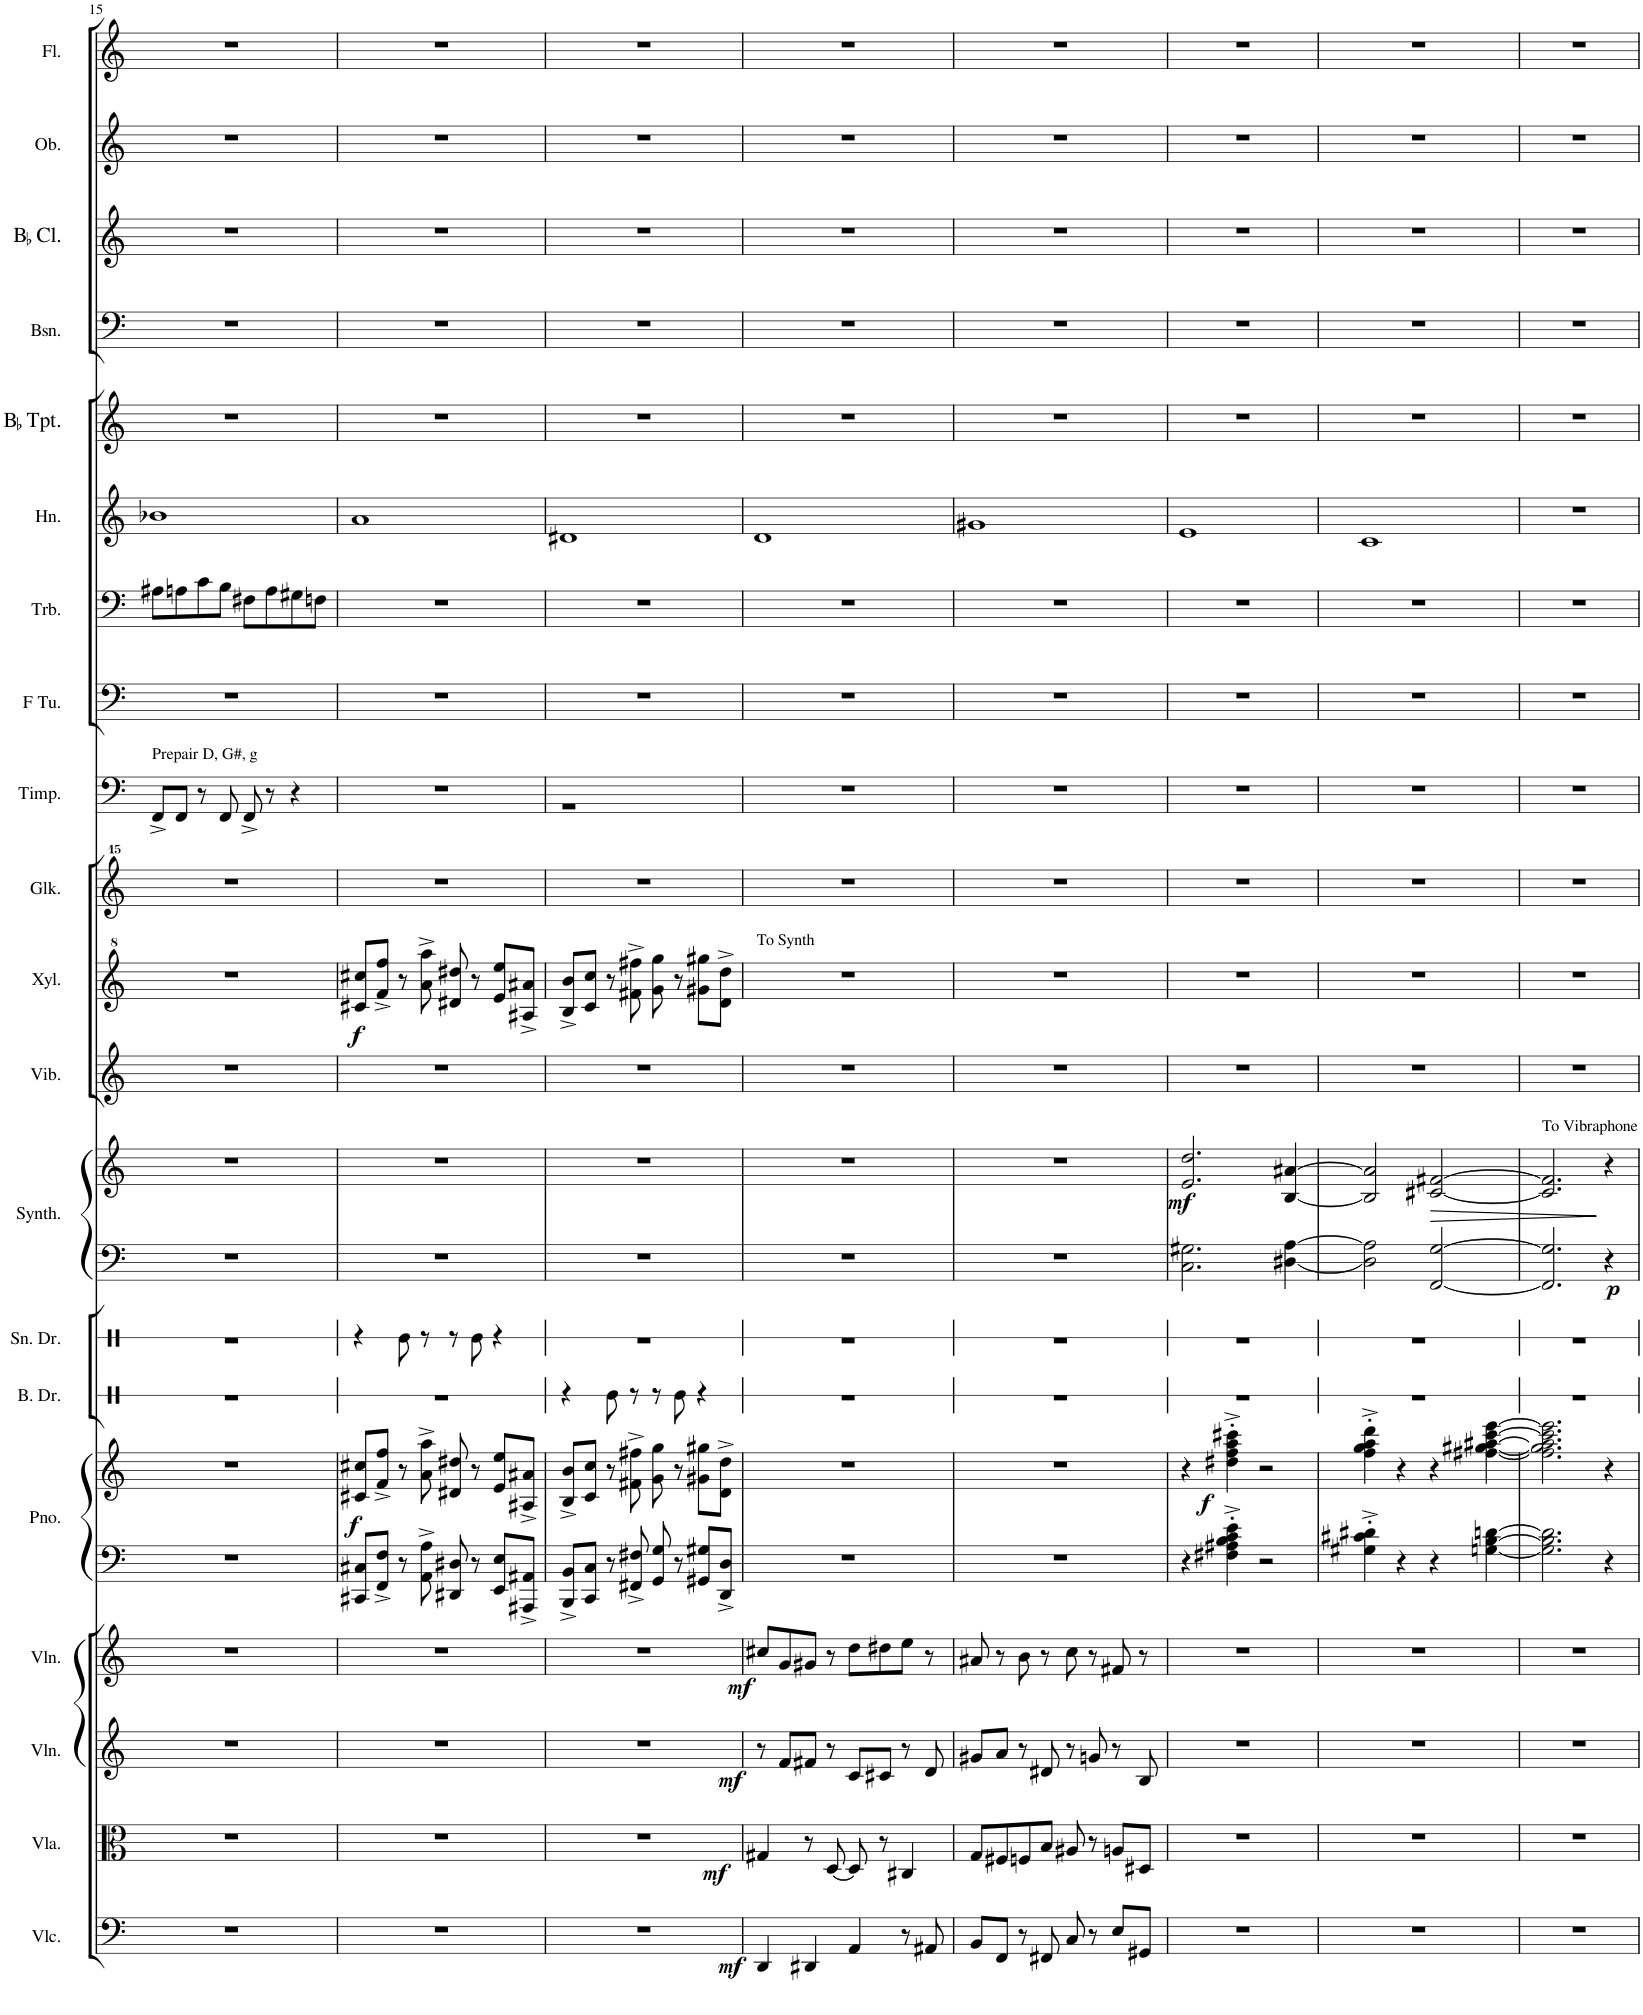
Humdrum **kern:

**kern	**dynam	**kern	**dynam	**kern	**dynam	**kern	**dynam	**kern	**kern	**dynam	**kern	**kern	**kern	**kern	**dynam	**kern	**kern	**dynam	**kern	**kern	**kern	**kern	**kern	**kern	**kern	**kern	**kern	**kern
*part20	*part20	*part19	*part19	*part18	*part18	*part17	*part17	*part16	*part16	*part16	*part15	*part14	*part13	*part13	*part13	*part12	*part11	*part11	*part10	*part9	*part8	*part7	*part6	*part5	*part4	*part3	*part2	*part1
*staff22	*staff22	*staff21	*staff21	*staff20	*staff20	*staff19	*staff19	*staff18	*staff17	*staff17/18	*staff16	*staff15	*staff14	*staff13	*staff13/14	*staff12	*staff11	*staff11	*staff10	*staff9	*staff8	*staff7	*staff6	*staff5	*staff4	*staff3	*staff2	*staff1
*I"Violoncello	*	*I"Viola	*	*I"Violin	*	*I"Violin	*	*I"Piano	*	*	*I"Bass Drum	*I"Snare Drum	*I"Keyboard Synthesizer	*	*	*I"Vibraphone	*I"Xylophone	*	*I"Mallets (One Player) Glockenspiel	*I"Timpani	*I"F Tuba	*I"Trombone	*I"Horn	*I"BaccidentalFlat Trumpet	*I"Bassoon	*I"BaccidentalFlat Clarinet	*I"Oboe	*I"Flute
*I'Vlc.	*	*I'Vla.	*	*I'Vln.	*	*I'Vln.	*	*I'Pno.	*	*	*I'B. Dr.	*I'Sn. Dr.	*I'Synth.	*	*	*I'Vib.	*I'Xyl.	*	*I'Glk.	*I'Timp.	*I'F Tu.	*I'Trb.	*I'Hn.	*I'BaccidentalFlat Tpt.	*I'Bsn.	*I'BaccidentalFlat Cl.	*I'Ob.	*I'Fl.
!!LO:PB:g=z
*clefF4	*	*clefC3	*	*clefG2	*	*clefG2	*	*clefF4	*clefG2	*	*clefX	*clefX	*clefF4	*clefG2	*	*clefG2	*clefG^2	*	*clefG^^2	*clefF4	*clefF4	*clefF4	*clefG2	*clefG2	*clefF4	*clefG2	*clefG2	*clefG2
*	*	*	*	*	*	*	*	*	*	*	*	*	*	*	*	*	*	*	*	*	*	*	*ITrd4c7	*ITrd1c2	*	*ITrd1c2	*	*
*k[]	*	*k[]	*	*k[]	*	*k[]	*	*k[]	*k[]	*	*k[]	*k[]	*k[]	*k[]	*	*k[]	*k[]	*	*k[]	*k[]	*k[]	*k[]	*k[]	*k[]	*k[]	*k[]	*k[]	*k[]
*M4/4	*	*M4/4	*	*M4/4	*	*M4/4	*	*M4/4	*M4/4	*	*M4/4	*M4/4	*M4/4	*M4/4	*	*M4/4	*M4/4	*	*M4/4	*M4/4	*M4/4	*M4/4	*M4/4	*M4/4	*M4/4	*M4/4	*M4/4	*M4/4
=15	=15	=15	=15	=15	=15	=15	=15	=15	=15	=15	=15	=15	=15	=15	=15	=15	=15	=15	=15	=15	=15	=15	=15	=15	=15	=15	=15	=15
!	!	!	!	!	!	!	!	!	!	!	!	!	!	!	!	!	!	!	!	!LO:TX:a:t=Prepair D, G#, g	!	!	!	!	!	!	!	!
1r	.	1r	.	1r	.	1r	.	1r	1r	.	1r	1r	1r	1r	.	1r	1r	.	1r	8FF^/L	1r	8A#X\L	1b-X	1r	1r	1r	1r	1r
.	.	.	.	.	.	.	.	.	.	.	.	.	.	.	.	.	.	.	.	8FF/J	.	8An\	.	.	.	.	.	.
.	.	.	.	.	.	.	.	.	.	.	.	.	.	.	.	.	.	.	.	8r	.	8c\	.	.	.	.	.	.
.	.	.	.	.	.	.	.	.	.	.	.	.	.	.	.	.	.	.	.	8FF/	.	8B\J	.	.	.	.	.	.
.	.	.	.	.	.	.	.	.	.	.	.	.	.	.	.	.	.	.	.	8FF^/	.	8F#X\L	.	.	.	.	.	.
.	.	.	.	.	.	.	.	.	.	.	.	.	.	.	.	.	.	.	.	8r	.	8A\	.	.	.	.	.	.
.	.	.	.	.	.	.	.	.	.	.	.	.	.	.	.	.	.	.	.	4r	.	8G#X\	.	.	.	.	.	.
.	.	.	.	.	.	.	.	.	.	.	.	.	.	.	.	.	.	.	.	.	.	8Fn\J	.	.	.	.	.	.
=16	=16	=16	=16	=16	=16	=16	=16	=16	=16	=16	=16	=16	=16	=16	=16	=16	=16	=16	=16	=16	=16	=16	=16	=16	=16	=16	=16	=16
!	!	!	!	!	!	!	!	!	!	!LO:DY:b	!	!	!	!	!	!	!	!LO:DY:b	!	!	!	!	!	!	!	!	!	!
1r	.	1r	.	1r	.	1r	.	8CC#X/ 8C#X/L	8c#X/ 8cc#X/L	f	1r	4r	1r	1r	.	1r	8cc#X/ 8ccc#X/L	f	1r	1r	1r	1r	1a	1r	1r	1r	1r	1r
.	.	.	.	.	.	.	.	8FF/^ 8F/^J	8f/^ 8ff/^J	.	.	.	.	.	.	.	8ff/^ 8fff/^J	.	.	.	.	.	.	.	.	.	.	.
.	.	.	.	.	.	.	.	8r	8r	.	.	8Re\	.	.	.	.	8r	.	.	.	.	.	.	.	.	.	.	.
.	.	.	.	.	.	.	.	8AA\^ 8A\^	8a\^ 8aa\^	.	.	8r	.	.	.	.	8aa\^ 8aaa\^	.	.	.	.	.	.	.	.	.	.	.
.	.	.	.	.	.	.	.	8DD#X/ 8D#X/	8d#X/ 8dd#X/	.	.	8r	.	.	.	.	8dd#X/ 8ddd#X/	.	.	.	.	.	.	.	.	.	.	.
.	.	.	.	.	.	.	.	8r	8r	.	.	8Re\	.	.	.	.	8r	.	.	.	.	.	.	.	.	.	.	.
.	.	.	.	.	.	.	.	8EE/ 8E/L	8e/ 8ee/L	.	.	4r	.	.	.	.	8ee/ 8eee/L	.	.	.	.	.	.	.	.	.	.	.
.	.	.	.	.	.	.	.	8AAA#X/^ 8AA#X/^J	8A#X/^ 8a#X/^J	.	.	.	.	.	.	.	8a#X/^ 8aa#X/^J	.	.	.	.	.	.	.	.	.	.	.
=17	=17	=17	=17	=17	=17	=17	=17	=17	=17	=17	=17	=17	=17	=17	=17	=17	=17	=17	=17	=17	=17	=17	=17	=17	=17	=17	=17	=17
*	*	*	*	*	*	*	*	*	*	*	*	*	*	*	*	*	*	*	*	*^	*	*	*	*	*	*	*	*
1r	.	1r	.	1r	.	1r	.	8BBB/^ 8BB/^L	8B/^ 8b/^L	.	4r	1r	1r	1r	.	1r	8b/^ 8bb/^L	.	1r	4ryy	1r	1r	1r	1d#X	1r	1r	1r	1r	1r
.	.	.	.	.	.	.	.	8CC/ 8C/J	8c/ 8cc/J	.	.	.	.	.	.	.	8cc/ 8ccc/J	.	.	.	.	.	.	.	.	.	.	.	.
.	.	.	.	.	.	.	.	8r	8r	.	8Re\	.	.	.	.	.	8r	.	.	8AAA!	.	.	.	.	.	.	.	.	.
.	.	.	.	.	.	.	.	8FF#X/^ 8F#X/^	8f#X\^ 8ff#X\^	.	8r	.	.	.	.	.	8ff#X\^ 8fff#X\^	.	.	8ryy	.	.	.	.	.	.	.	.	.
.	.	.	.	.	.	.	.	8GG/ 8G/	8g\ 8gg\	.	8r	.	.	.	.	.	8gg\ 8ggg\	.	.	8ryy	.	.	.	.	.	.	.	.	.
.	.	.	.	.	.	.	.	8r	8r	.	8Re\	.	.	.	.	.	8r	.	.	8AAA!	.	.	.	.	.	.	.	.	.
.	.	.	.	.	.	.	.	8GG#X/ 8G#X/L	8g#X\ 8gg#X\L	.	4r	.	.	.	.	.	8gg#X\ 8ggg#X\L	.	.	4ryy	.	.	.	.	.	.	.	.	.
.	.	.	.	.	.	.	.	8DD/^ 8D/^J	8d\^ 8dd\^J	.	.	.	.	.	.	.	8dd\^ 8ddd\^J	.	.	.	.	.	.	.	.	.	.	.	.
*	*	*	*	*	*	*	*	*	*	*	*	*	*	*	*	*	*	*	*	*v	*v	*	*	*	*	*	*	*	*
=18	=18	=18	=18	=18	=18	=18	=18	=18	=18	=18	=18	=18	=18	=18	=18	=18	=18	=18	=18	=18	=18	=18	=18	=18	=18	=18	=18	=18
!	!	!	!	!	!	!	!	!	!	!	!	!	!	!	!	!	!LO:TX:a:t=To Synth	!	!	!	!	!	!	!	!	!	!	!
!	!LO:DY:b	!	!LO:DY:b	!	!LO:DY:b	!	!LO:DY:b	!	!	!	!	!	!	!	!	!	!	!	!	!	!	!	!	!	!	!	!	!
4DD/	mf	4G#X/	mf	8r	mf	8cc#X/L	mf	1r	1r	.	1r	1r	1r	1r	.	1r	1r	.	1r	1r	1r	1r	1d	1r	1r	1r	1r	1r
.	.	.	.	8f/L	.	8g/	.	.	.	.	.	.	.	.	.	.	.	.	.	.	.	.	.	.	.	.	.	.
4DD#X/	.	8r	.	8f#X/J	.	8g#X/J	.	.	.	.	.	.	.	.	.	.	.	.	.	.	.	.	.	.	.	.	.	.
.	.	[8D/	.	8r	.	8r	.	.	.	.	.	.	.	.	.	.	.	.	.	.	.	.	.	.	.	.	.	.
4AA/	.	8D/]	.	8c/L	.	8dd\L	.	.	.	.	.	.	.	.	.	.	.	.	.	.	.	.	.	.	.	.	.	.
.	.	8r	.	8c#X/J	.	8dd#X\	.	.	.	.	.	.	.	.	.	.	.	.	.	.	.	.	.	.	.	.	.	.
8r	.	4C#X/	.	8r	.	8ee\J	.	.	.	.	.	.	.	.	.	.	.	.	.	.	.	.	.	.	.	.	.	.
8AA#X/	.	.	.	8d/	.	8r	.	.	.	.	.	.	.	.	.	.	.	.	.	.	.	.	.	.	.	.	.	.
=19	=19	=19	=19	=19	=19	=19	=19	=19	=19	=19	=19	=19	=19	=19	=19	=19	=19	=19	=19	=19	=19	=19	=19	=19	=19	=19	=19	=19
8BB/L	.	8G/L	.	8g#X/L	.	8a#X/	.	1r	1r	.	1r	1r	1r	1r	.	1r	1r	.	1r	1r	1r	1r	1g#X	1r	1r	1r	1r	1r
8FF/J	.	8F#X/	.	8a/J	.	8r	.	.	.	.	.	.	.	.	.	.	.	.	.	.	.	.	.	.	.	.	.	.
8r	.	8Fn/	.	8r	.	8b\	.	.	.	.	.	.	.	.	.	.	.	.	.	.	.	.	.	.	.	.	.	.
8FF#X/	.	8B/J	.	8d#X/	.	8r	.	.	.	.	.	.	.	.	.	.	.	.	.	.	.	.	.	.	.	.	.	.
8C/	.	8A#X/	.	8r	.	8cc\	.	.	.	.	.	.	.	.	.	.	.	.	.	.	.	.	.	.	.	.	.	.
8r	.	8r	.	8gn/	.	8r	.	.	.	.	.	.	.	.	.	.	.	.	.	.	.	.	.	.	.	.	.	.
8E/L	.	8An/L	.	8r	.	8f#X/	.	.	.	.	.	.	.	.	.	.	.	.	.	.	.	.	.	.	.	.	.	.
8GG#X/J	.	8D#X/J	.	8B/	.	8r	.	.	.	.	.	.	.	.	.	.	.	.	.	.	.	.	.	.	.	.	.	.
=20	=20	=20	=20	=20	=20	=20	=20	=20	=20	=20	=20	=20	=20	=20	=20	=20	=20	=20	=20	=20	=20	=20	=20	=20	=20	=20	=20	=20
!	!	!	!	!	!	!	!	!	!	!LO:DY:b	!	!	!	!	!LO:DY:b	!	!	!	!	!	!	!	!	!	!	!	!	!
1r	.	1r	.	1r	.	1r	.	4r	4r	f	1r	1r	2.C\ 2.G#X\	2.e/ 2.dd/	mf	1r	1r	.	1r	1r	1r	1r	1e	1r	1r	1r	1r	1r
.	.	.	.	.	.	.	.	4F#X\'^ 4A#X\'^ 4B\'^ 4c\'^ 4e\'^	4dd#X\'^ 4ff\'^ 4aa\'^ 4ccc#X\'^	.	.	.	.	.	.	.	.	.	.	.	.	.	.	.	.	.	.	.
.	.	.	.	.	.	.	.	2r	2r	.	.	.	.	.	.	.	.	.	.	.	.	.	.	.	.	.	.	.
.	.	.	.	.	.	.	.	.	.	.	.	.	[4D#X\ [4A\	[4B/ [4a#X/	.	.	.	.	.	.	.	.	.	.	.	.	.	.
=21	=21	=21	=21	=21	=21	=21	=21	=21	=21	=21	=21	=21	=21	=21	=21	=21	=21	=21	=21	=21	=21	=21	=21	=21	=21	=21	=21	=21
1r	.	1r	.	1r	.	1r	.	4G#X\'^ 4c#X\'^ 4d#X\'^	4ff\'^ 4gg\'^ 4aa\'^ 4ddd\'^	.	1r	1r	2D#\] 2A\]	2B/] 2a#/]	.	1r	1r	.	1r	1r	1r	1r	1c	1r	1r	1r	1r	1r
.	.	.	.	.	.	.	.	4r	4r	.	.	.	.	.	.	.	.	.	.	.	.	.	.	.	.	.	.	.
!	!	!	!	!	!	!	!	!	!	!	!	!	!	!	!LO:HP:b	!	!	!	!	!	!	!	!	!	!	!	!	!
.	.	.	.	.	.	.	.	4r	4r	.	.	.	[2FF/ [2G/	[2c#X/ [2f#X/	>	.	.	.	.	.	.	.	.	.	.	.	.	.
.	.	.	.	.	.	.	.	[4Gn\ [4B\ [4dn\	[4ff#X\ [4gg#X\ [4aa#X\ [4ccc\ [4eee\	.	.	.	.	.	.	.	.	.	.	.	.	.	.	.	.	.	.	.
=22	=22	=22	=22	=22	=22	=22	=22	=22	=22	=22	=22	=22	=22	=22	=22	=22	=22	=22	=22	=22	=22	=22	=22	=22	=22	=22	=22	=22
!	!	!	!	!	!	!	!	!	!	!	!	!	!	!LO:TX:a:t=To Vibraphone	!	!	!	!	!	!	!	!	!	!	!	!	!	!
1r	.	1r	.	1r	.	1r	.	2.G\] 2.B\] 2.d\]	2.ff#\] 2.gg#\] 2.aa#\] 2.ccc\] 2.eee\]	.	1r	1r	2.FF/] 2.G/]	2.c#/] 2.f#/]	.	1r	1r	.	1r	1r	1r	1r	1r	1r	1r	1r	1r	1r
!	!	!	!	!	!	!	!	!	!	!	!	!	!	!	!LO:DY:n=1:b=2	!	!	!	!	!	!	!	!	!	!	!	!	!
.	.	.	.	.	.	.	.	4r	4r	.	.	.	4r	4r	] p	.	.	.	.	.	.	.	.	.	.	.	.	.
=	=	=	=	=	=	=	=	=	=	=	=	=	=	=	=	=	=	=	=	=	=	=	=	=	=	=	=	=
*-	*-	*-	*-	*-	*-	*-	*-	*-	*-	*-	*-	*-	*-	*-	*-	*-	*-	*-	*-	*-	*-	*-	*-	*-	*-	*-	*-	*-
